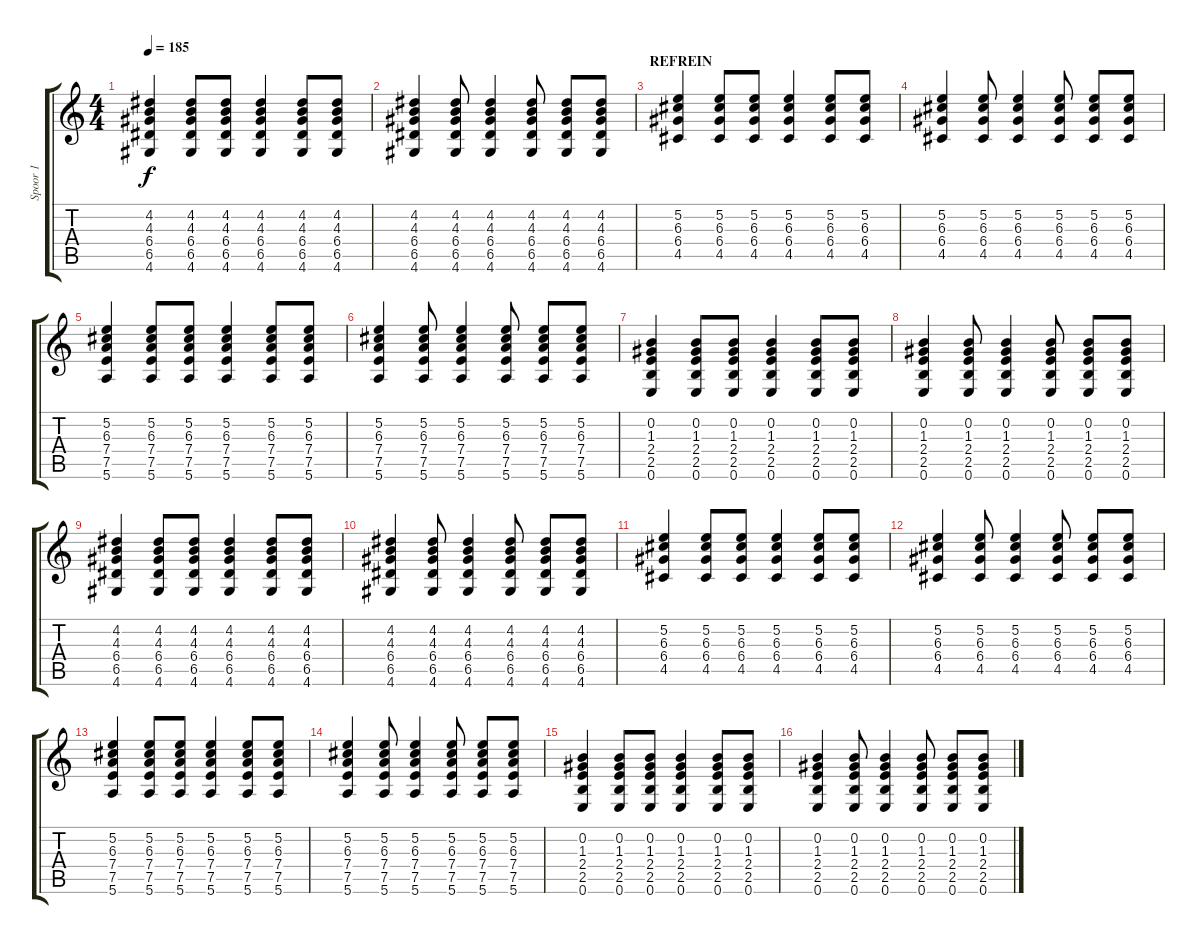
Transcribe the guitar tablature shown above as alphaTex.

\track ("Spoor 1" "Spoor 1") {instrument acousticguitarnylon}
\staff {score tabs}
\tuning (E4 B3 G3 D3 A2 E2) {hide}
\ts (4 4)
\tempo 185
\clef g2
\ks c
(4.2 4.3 6.4 6.5 4.6).4{dy f} (4.2 4.3 6.4 6.5 4.6).8 (4.2 4.3 6.4 6.5 4.6).8 (4.2 4.3 6.4 6.5 4.6).4 (4.2 4.3 6.4 6.5 4.6).8 (4.2 4.3 6.4 6.5 4.6).8 |
(4.2 4.3 6.4 6.5 4.6).4 (4.2 4.3 6.4 6.5 4.6).8 (4.2 4.3 6.4 6.5 4.6).4 (4.2 4.3 6.4 6.5 4.6).8 (4.2 4.3 6.4 6.5 4.6).8 (4.2 4.3 6.4 6.5 4.6).8 |
\section ("" "REFREIN")
(5.2 6.3 6.4 4.5).4 (5.2 6.3 6.4 4.5).8 (5.2 6.3 6.4 4.5).8 (5.2 6.3 6.4 4.5).4 (5.2 6.3 6.4 4.5).8 (5.2 6.3 6.4 4.5).8 |
(5.2 6.3 6.4 4.5).4 (5.2 6.3 6.4 4.5).8 (5.2 6.3 6.4 4.5).4 (5.2 6.3 6.4 4.5).8 (5.2 6.3 6.4 4.5).8 (5.2 6.3 6.4 4.5).8 |
(5.2 6.3 7.4 7.5 5.6).4 (5.2 6.3 7.4 7.5 5.6).8 (5.2 6.3 7.4 7.5 5.6).8 (5.2 6.3 7.4 7.5 5.6).4 (5.2 6.3 7.4 7.5 5.6).8 (5.2 6.3 7.4 7.5 5.6).8 |
(5.2 6.3 7.4 7.5 5.6).4 (5.2 6.3 7.4 7.5 5.6).8 (5.2 6.3 7.4 7.5 5.6).4 (5.2 6.3 7.4 7.5 5.6).8 (5.2 6.3 7.4 7.5 5.6).8 (5.2 6.3 7.4 7.5 5.6).8 |
(0.2 1.3 2.4 2.5 0.6).4 (0.2 1.3 2.4 2.5 0.6).8 (0.2 1.3 2.4 2.5 0.6).8 (0.2 1.3 2.4 2.5 0.6).4 (0.2 1.3 2.4 2.5 0.6).8 (0.2 1.3 2.4 2.5 0.6).8 |
(0.2 1.3 2.4 2.5 0.6).4 (0.2 1.3 2.4 2.5 0.6).8 (0.2 1.3 2.4 2.5 0.6).4 (0.2 1.3 2.4 2.5 0.6).8 (0.2 1.3 2.4 2.5 0.6).8 (0.2 1.3 2.4 2.5 0.6).8 |
(4.2 4.3 6.4 6.5 4.6).4 (4.2 4.3 6.4 6.5 4.6).8 (4.2 4.3 6.4 6.5 4.6).8 (4.2 4.3 6.4 6.5 4.6).4 (4.2 4.3 6.4 6.5 4.6).8 (4.2 4.3 6.4 6.5 4.6).8 |
(4.2 4.3 6.4 6.5 4.6).4 (4.2 4.3 6.4 6.5 4.6).8 (4.2 4.3 6.4 6.5 4.6).4 (4.2 4.3 6.4 6.5 4.6).8 (4.2 4.3 6.4 6.5 4.6).8 (4.2 4.3 6.4 6.5 4.6).8 |
(5.2 6.3 6.4 4.5).4 (5.2 6.3 6.4 4.5).8 (5.2 6.3 6.4 4.5).8 (5.2 6.3 6.4 4.5).4 (5.2 6.3 6.4 4.5).8 (5.2 6.3 6.4 4.5).8 |
(5.2 6.3 6.4 4.5).4 (5.2 6.3 6.4 4.5).8 (5.2 6.3 6.4 4.5).4 (5.2 6.3 6.4 4.5).8 (5.2 6.3 6.4 4.5).8 (5.2 6.3 6.4 4.5).8 |
(5.2 6.3 7.4 7.5 5.6).4 (5.2 6.3 7.4 7.5 5.6).8 (5.2 6.3 7.4 7.5 5.6).8 (5.2 6.3 7.4 7.5 5.6).4 (5.2 6.3 7.4 7.5 5.6).8 (5.2 6.3 7.4 7.5 5.6).8 |
(5.2 6.3 7.4 7.5 5.6).4 (5.2 6.3 7.4 7.5 5.6).8 (5.2 6.3 7.4 7.5 5.6).4 (5.2 6.3 7.4 7.5 5.6).8 (5.2 6.3 7.4 7.5 5.6).8 (5.2 6.3 7.4 7.5 5.6).8 |
(0.2 1.3 2.4 2.5 0.6).4 (0.2 1.3 2.4 2.5 0.6).8 (0.2 1.3 2.4 2.5 0.6).8 (0.2 1.3 2.4 2.5 0.6).4 (0.2 1.3 2.4 2.5 0.6).8 (0.2 1.3 2.4 2.5 0.6).8 |
(0.2 1.3 2.4 2.5 0.6).4 (0.2 1.3 2.4 2.5 0.6).8 (0.2 1.3 2.4 2.5 0.6).4 (0.2 1.3 2.4 2.5 0.6).8 (0.2 1.3 2.4 2.5 0.6).8 (0.2 1.3 2.4 2.5 0.6).8
